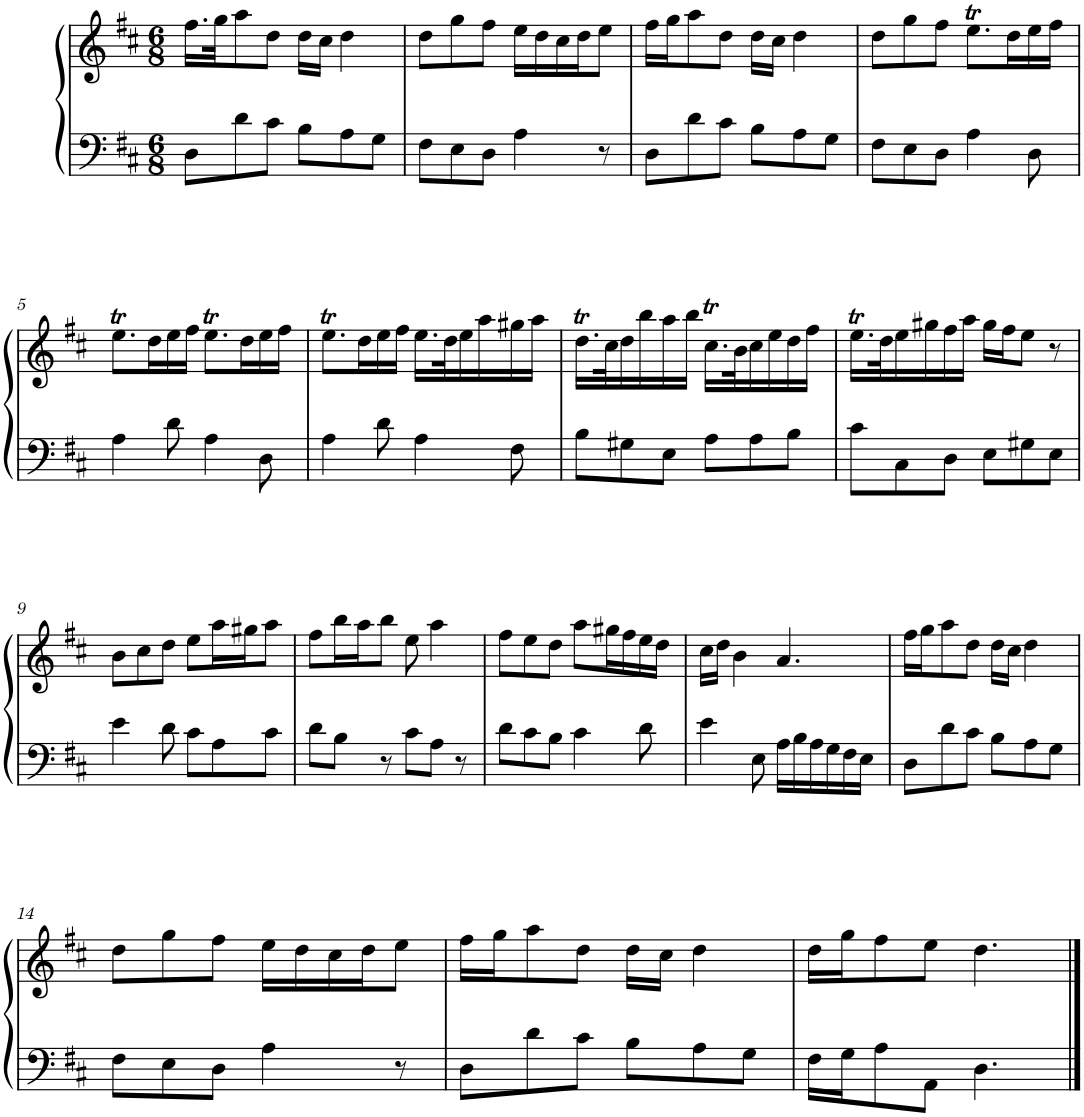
**kern	**kern
*part1	*part1
*staff2	*staff1
*I"Piano, Piano	*
*I'Pno.	*
*clefF4	*clefG2
*k[f#c#]	*k[f#c#]
*M6/8	*M6/8
=1	=1
8D\L	16.ff#\LL
.	32gg\JK
8d\	8aa\
8c#\J	8dd\J
8B\L	16dd\LL
.	16cc#\JJ
8A\	4dd\
8G\J	.
=2	=2
8F#\L	8dd\L
8E\	8gg\
8D\J	8ff#\J
4A\	16ee\LL
.	16dd\
.	16cc#\
.	16dd\J
8r	8ee\J
=3	=3
8D\L	16ff#\LL
.	16gg\J
8d\	8aa\
8c#\J	8dd\J
8B\L	16dd\LL
.	16cc#\JJ
8A\	4dd\
8G\J	.
=4	=4
8F#\L	8dd\L
8E\	8gg\
8D\J	8ff#\J
4A\	8.eeT\L
.	16dd\L
8D\	16ee\
.	16ff#\JJ
!!LO:LB:g=z
=5	=5
4A\	8.eeT\L
.	16dd\L
8d\	16ee\
.	16ff#\JJ
4A\	8.eeT\L
.	16dd\L
8D\	16ee\
.	16ff#\JJ
=6	=6
4A\	8.eeT\L
.	16dd\L
8d\	16ee\
.	16ff#\JJ
4A\	16.ee\LL
.	32dd\K
.	16ee\
.	16aa\
8F#\	16gg#X\
.	16aa\JJ
=7	=7
8B\L	16.ddT\LL
.	32cc#\K
8G#X\	16dd\
.	16bb\
8E\J	16aa\
.	16bb\JJ
8A\L	16.cc#t\LL
.	32b\K
8A\	16cc#\
.	16ee\
8B\J	16dd\
.	16ff#\JJ
=8	=8
8c#\L	16.eeT\LL
.	32dd\K
8C#\	16ee\
.	16gg#X\
8D\J	16ff#\
.	16aa\JJ
8E\L	16gg#\LL
.	16ff#\J
8G#X\	8ee\J
8E\J	8r
!!LO:LB:g=z
=9	=9
4e\	8b\L
.	8cc#\
8d\	8dd\J
8c#\L	8ee\L
8A\	16aa\L
.	16gg#X\J
8c#\J	8aa\J
=10	=10
8d\L	8ff#\L
8B\J	16bb\L
.	16aa\J
8r	8bb\J
8c#\L	8ee\
8A\J	4aa\
8r	.
=11	=11
8d\L	8ff#\L
8c#\	8ee\
8B\J	8dd\J
4c#\	8aa\L
.	16gg#X\L
.	16ff#\
8d\	16ee\
.	16dd\JJ
=12	=12
4e\	16cc#\LL
.	16dd\JJ
.	4b\
8E\	.
16A\LL	4.a/
16B\	.
16A\	.
16G\	.
16F#\	.
16E\JJ	.
=13	=13
8D\L	16ff#\LL
.	16gg\J
8d\	8aa\
8c#\J	8dd\J
8B\L	16dd\LL
.	16cc#\JJ
8A\	4dd\
8G\J	.
!!LO:LB:g=z
=14	=14
8F#\L	8dd\L
8E\	8gg\
8D\J	8ff#\J
4A\	16ee\LL
.	16dd\
.	16cc#\
.	16dd\J
8r	8ee\J
=15	=15
8D\L	16ff#\LL
.	16gg\J
8d\	8aa\
8c#\J	8dd\J
8B\L	16dd\LL
.	16cc#\JJ
8A\	4dd\
8G\J	.
=16	=16
16F#\LL	16dd\LL
16G\J	16gg\J
8A\	8ff#\
8AA\J	8ee\J
4.D\	4.dd\
==	==
*-	*-
